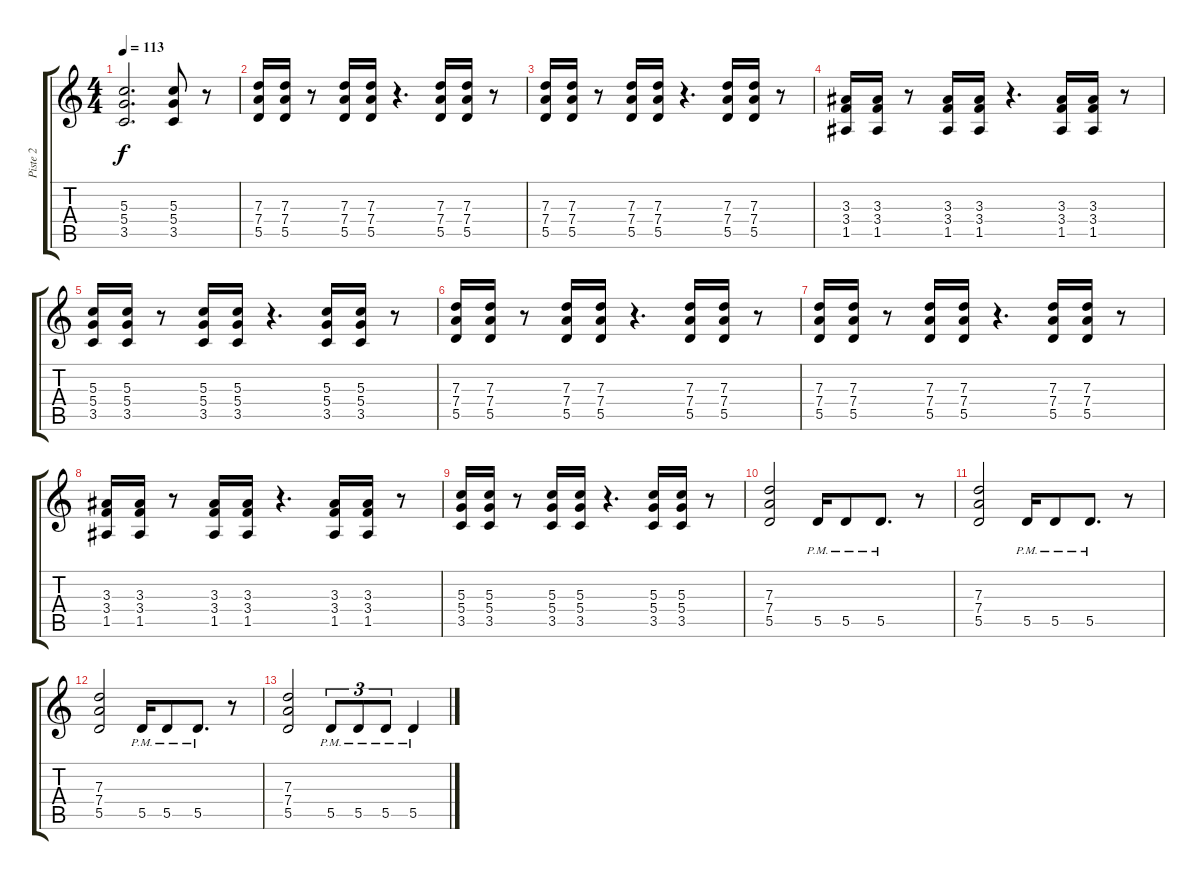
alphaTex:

\track ("Piste 2" "Piste 2") {instrument overdrivenguitar}
\staff {score tabs}
\tuning (E4 B3 G3 D3 A2 D2) {hide}
\ts (4 4)
\tempo 113
\clef g2
\ks c
(5.3 5.4 3.5).2{d dy f} (5.3 5.4 3.5).8 r.8 |
(7.3 7.4 5.5).16{balance 11} (7.3 7.4 5.5).16 r.8 (7.3 7.4 5.5).16 (7.3 7.4 5.5).16 r.4{d} (7.3 7.4 5.5).16 (7.3 7.4 5.5).16 r.8 |
(7.3 7.4 5.5).16 (7.3 7.4 5.5).16 r.8 (7.3 7.4 5.5).16 (7.3 7.4 5.5).16 r.4{d} (7.3 7.4 5.5).16 (7.3 7.4 5.5).16 r.8 |
(3.3 3.4 1.5).16 (3.3 3.4 1.5).16 r.8 (3.3 3.4 1.5).16 (3.3 3.4 1.5).16 r.4{d} (3.3 3.4 1.5).16 (3.3 3.4 1.5).16 r.8 |
(5.3 5.4 3.5).16 (5.3 5.4 3.5).16 r.8 (5.3 5.4 3.5).16 (5.3 5.4 3.5).16 r.4{d} (5.3 5.4 3.5).16 (5.3 5.4 3.5).16 r.8 |
(7.3 7.4 5.5).16 (7.3 7.4 5.5).16 r.8 (7.3 7.4 5.5).16 (7.3 7.4 5.5).16 r.4{d} (7.3 7.4 5.5).16 (7.3 7.4 5.5).16 r.8 |
(7.3 7.4 5.5).16 (7.3 7.4 5.5).16 r.8 (7.3 7.4 5.5).16 (7.3 7.4 5.5).16 r.4{d} (7.3 7.4 5.5).16 (7.3 7.4 5.5).16 r.8 |
(3.3 3.4 1.5).16 (3.3 3.4 1.5).16 r.8 (3.3 3.4 1.5).16 (3.3 3.4 1.5).16 r.4{d} (3.3 3.4 1.5).16 (3.3 3.4 1.5).16 r.8 |
(5.3 5.4 3.5).16 (5.3 5.4 3.5).16 r.8 (5.3 5.4 3.5).16 (5.3 5.4 3.5).16 r.4{d} (5.3 5.4 3.5).16 (5.3 5.4 3.5).16 r.8 |
(7.3 7.4 5.5).2{balance 8} 5.5{pm}.16 5.5{pm}.8 5.5{pm}.8{d} r.8 |
(7.3 7.4 5.5).2 5.5{pm}.16 5.5{pm}.8 5.5{pm}.8{d} r.8 |
(7.3 7.4 5.5).2 5.5{pm}.16 5.5{pm}.8 5.5{pm}.8{d} r.8 |
(7.3 7.4 5.5).2 5.5{pm}.8{tu (3 2)} 5.5{pm}.8{tu (3 2)} 5.5{pm}.8{tu (3 2)} 5.5{pm}.4
